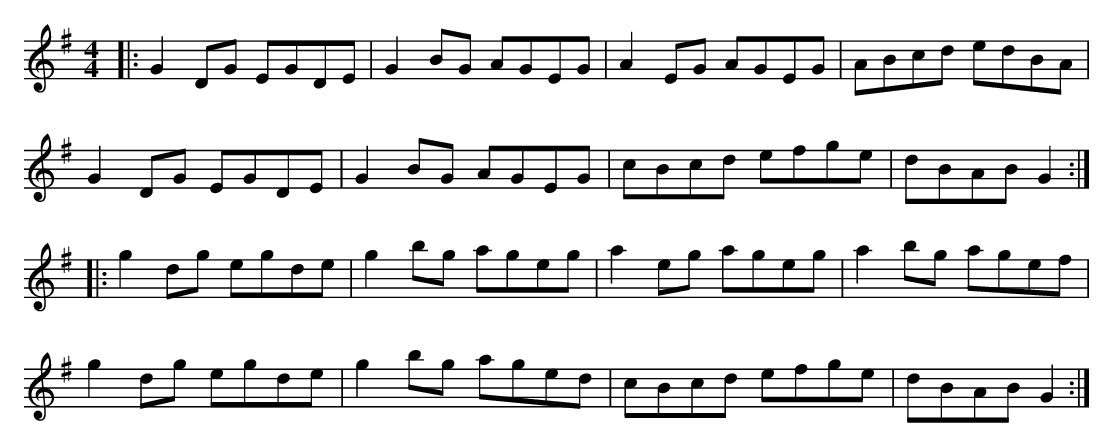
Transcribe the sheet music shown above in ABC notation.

X:1
M:4/4
K:G
|:G2 DG EGDE|G2 BG AGEG|A2 EG AGEG|ABcd edBA|
G2 DG EGDE|G2 BG AGEG|cBcd efge|dBAB G2:|
|:g2 dg egde|g2 bg ageg|a2 eg ageg|a2 bg agef|
g2 dg egde|g2 bg aged|cBcd efge|dBAB G2:|
